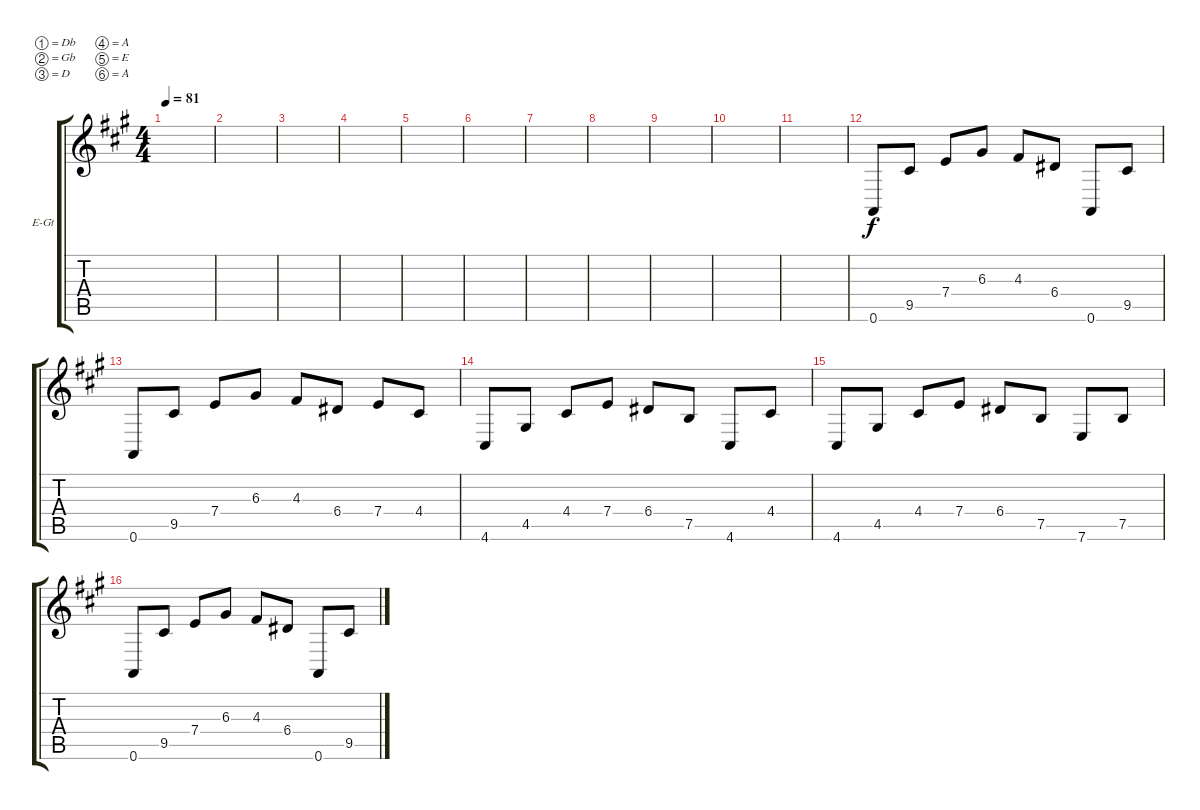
\defaultSystemsLayout 4
\bracketExtendMode groupsimilarinstruments
\firstSystemTrackNameOrientation horizontal
\otherSystemsTrackNameOrientation horizontal
\track ("Electric Guitar" "E-Gt") {instrument electricguitarclean}
\staff {score tabs}
\tuning (Db4 Gb3 D3 A2 E2 A1)
\ts (4 4)
\tempo 81
\clef g2
\ks f#minor
|
|
|
|
|
|
|
|
|
|
|
0.6.8 9.5.8 7.4.8 6.3.8 4.3.8 6.4.8 0.6.8 9.5.8 |
0.6.8 9.5.8 7.4.8 6.3.8 4.3.8 6.4.8 7.4.8 4.4.8 |
4.6.8 4.5.8 4.4.8 7.4.8 6.4.8 7.5.8 4.6.8 4.4.8 |
4.6.8 4.5.8 4.4.8 7.4.8 6.4.8 7.5.8 7.6.8 7.5.8 |
0.6.8 9.5.8 7.4.8 6.3.8 4.3.8 6.4.8 0.6.8 9.5.8
